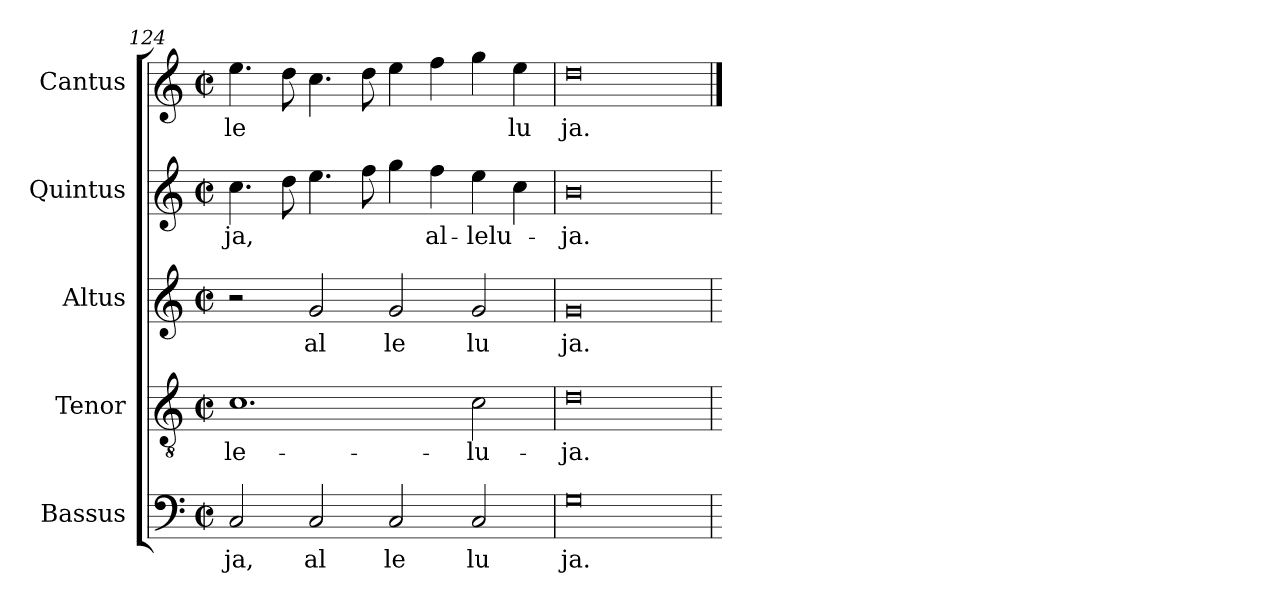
**kern	**text	**kern	**text	**kern	**text	**kern	**text	**kern	**text
*part5	*part5	*part4	*part4	*part3	*part3	*part2	*part2	*part1	*part1
*staff5	*staff5	*staff4	*staff4	*staff3	*staff3	*staff2	*staff2	*staff1	*staff1
*I"Bassus	*	*I"Tenor	*	*I"Altus	*	*I"Quintus	*	*I"Cantus	*
*clefF4	*	*clefGv2	*	*clefG2	*	*clefG2	*	*clefG2	*
*M2/2	*	*M2/2	*	*M2/2	*	*M2/2	*	*M2/2	*
*met(c|)	*	*met(c|)	*	*met(c|)	*	*met(c|)	*	*met(c|)	*
=124	=124	=124	=124	=124	=124	=124	=124	=124	=124
!	!LO:LY:b:cj	!	!LO:LY:b:cj	!	!	!	!LO:LY:b:cj	!	!LO:LY:b:cj
2C/	ja,	1.c	-le-	2r	.	4.cc\	-ja,	4.ee\	le
.	.	.	.	.	.	8dd\	.	8dd\	.
!	!LO:LY:b:cj	!	!	!	!LO:LY:b:cj	!	!	!	!
2C/	al	.	.	2g/	al	4.ee\	.	4.cc\	.
.	.	.	.	.	.	8ff\	.	8dd\	.
!	!LO:LY:b:cj	!	!	!	!LO:LY:b:cj	!	!	!	!
2C/	le	.	.	2g/	le	4gg\	.	4ee\	.
!	!	!	!	!	!	!	!LO:LY:b:cj	!	!
.	.	.	.	.	.	4ff\	al-	4ff\	.
!	!LO:LY:b:cj	!	!LO:LY:b:cj	!	!LO:LY:b:cj	!	!LO:LY:b	!	!
2C/	lu	2c\	-lu-	2g/	lu	4ee\	-lelu-	4gg\	.
!	!	!	!	!	!	!	!	!	!LO:LY:b:cj
.	.	.	.	.	.	4cc\	.	4ee\	lu
=125	=125	=125	=125	=125	=125	=125	=125	=125	=125
!	!LO:LY:b:cj	!	!LO:LY:b:cj	!	!LO:LY:b:cj	!	!LO:LY:b:cj	!	!LO:LY:b:cj
0G	ja.	0d	-ja.	0g	ja.	0b	-ja.	0dd	ja.
=	==	=	==	=	==	=	==	==	==
*-	*-	*-	*-	*-	*-	*-	*-	*-	*-
